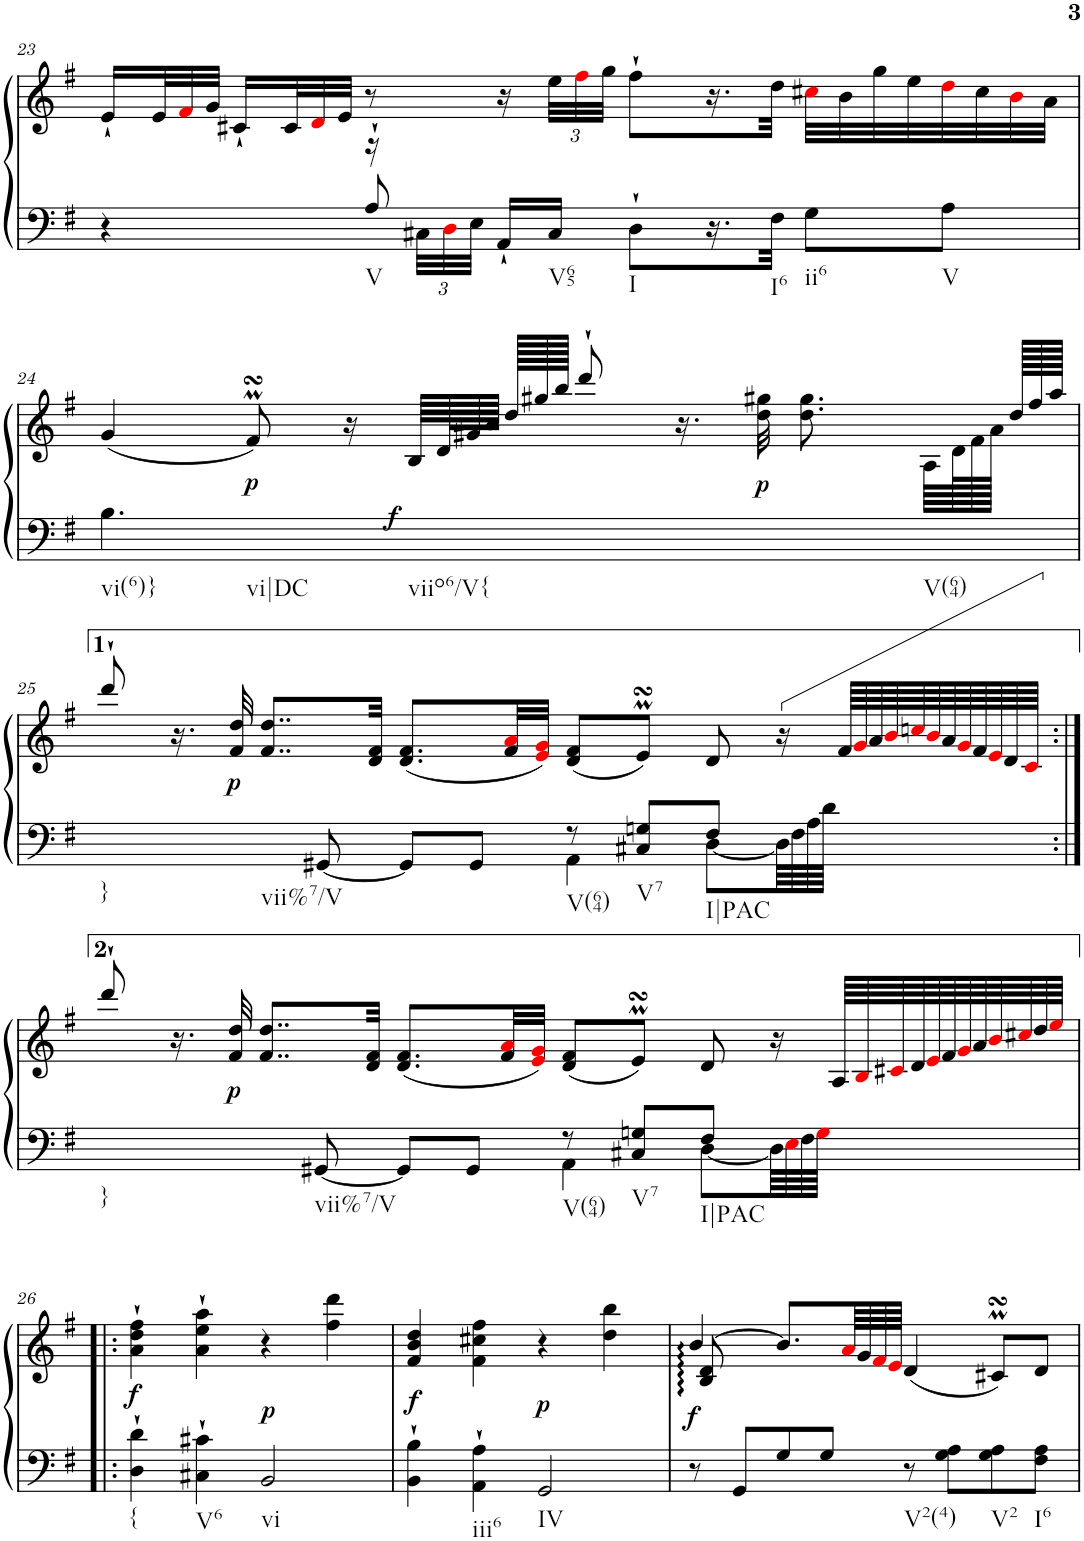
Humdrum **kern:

**kern	**kern	**dynam
*part1	*part1	*part1
*staff2	*staff1	*staff1/2
*I"Harpsichord	*	*
*I'Hch.	*	*
!!LO:PB:g=z
*clefF4	*clefG2	*
*k[f#]	*k[f#]	*
*G:	*G:	*
*M4/4	*M4/4	*
*met(c)	*met(c)	*
=23	=23	=23
*^	*	*
4r	4ryy	16e`/LL	.
*	*	*Xtuplet	*
.	.	48e/L	.
.	.	48f#i/	.
.	.	48g/JJJ	.
.	.	16c#X`/LL	.
.	.	48c#/L	.
.	.	48di/	.
.	.	48e/JJJ	.
!LO:TX:b:t=V	!	!	!
16r	8A`/	8r	.
*Xbrackettup	*	*	*
48C#X\LLL	.	.	.
48Di\	.	.	.
48E\JJJ	.	.	.
16AA`/LL	2ryy	16r	.
*	*	*tuplet	*
*	*	*Xbrackettup	*
!LO:TX:b:t=V65	!	!	!
16C#/JJ	.	48ee\LLL	.
.	.	48ff#i\	.
.	.	48gg\JJJ	.
!LO:TX:b:t=I	!	!	!
8D`\L	.	8ff#`\L	.
16.r	.	16.r	.
!LO:TX:b:t=I6	!	!	!
32F#\JJk	.	32dd\JJk	.
!LO:TX:b:t=ii6	!	!	!
8G\L	.	32cc#Xi\LLL	.
.	.	32b\	.
.	.	32gg\	.
.	.	32ee\	.
!LO:TX:b:t=V	!	!	!
8A\J	8ryy	32ddi\	.
.	.	32cc#\	.
.	.	32bi\	.
.	.	32a\JJJ	.
*v	*v	*	*
!!LO:LB:g=z
=24	=24	=24
*	*^	*
!LO:TX:b:t=vi(6)}	!	!	!
!LO:TX:b:t=vi|DC	!	!	!
4.B\	(<4g/	4..ryy	.
!	!	!	!LO:DY:b
.	8f#msSsS/)	.	p
16ryy	16r	.	.
!LO:TX:b:t=viio6/V{	!	!	!
!	!	!	!LO:DY:a=2
128ryy	32ryy	64B/LLLL	f
.	.	128d/L	.
.	.	128g#X/	.
.	128ryy	128b/JJJJJ	.
64.ryy	128dd/LLLLL	2ryy	.
.	128gg#X/	.	.
.	128bb/JJJJJ	.	.
!LO:TX:b:t=V(64)	!	!	!
2ryy	8ddd`>/	.	.
.	16.r	.	.
!	!	!	!LO:DY:b
.	32dd\ 32gg#X\	.	p
.	8.dd\ 8.gg#\	.	.
.	64A\LLLL	.	.
.	128d\L	.	.
.	128f#\	.	.
.	128a\JJJJJ	.	.
.	128dd/LLLLL	64.ryy	.
.	128ff#/	.	.
.	128aa/JJJJJ	.	.
!!LO:LB:g=z	!!
=25	=25	=25	=25
*^	*	*	*
!LO:TX:b:t=}	!	!	!	!
4ryy	2ryy	8ddd`>/	64ryy	.
*	*	*v	*v	*
.	.	16.r	.
!	!	!	!LO:DY:b
.	.	32f#/ 32dd/	p
!LO:TX:b:t=vii%7/V	!	!	!
8ryy	.	8..f#/ 8..dd/L	.
[8GG#X/	.	.	.
.	.	32d/ 32f#/Jkk	.
8GG#/L]	4ryy	(<8.d/ 8.f#/L	.
8GG#/J	.	.	.
.	.	32f#/ 32ai/LL	.
.	.	32ei/ 32gi/JJJ)	.
!LO:TX:b:t=V(64)	!	!	!
8r	4AA\	(<8d/ 8f#/L	.
!LO:TX:b:t=V7	!	!	!
8C#X/ 8Gn/L	.	8eMsSSS/J)	.
!LO:TX:b:t=I|PAC	!	!	!
8F#/J	[8D\L	8d/	.
*	*Xtuplet	*	*
16ryy	384.D\LLL]	16r	.
.	384.F#\	.	.
.	384.A\	.	.
.	384.d\JJJJ	.	.
*	*	*^	*
.	32.ryy	.	384.f#/LLLL	.
.	.	.	384.gi/	.
.	.	.	384.a/	.
.	.	.	384.bi/	.
.	.	.	384.ccni/	.
.	.	.	384.bi/	.
.	.	.	384.a/	.
.	.	.	384.gi/	.
.	.	.	384.f#/	.
.	.	.	384.ei/	.
.	.	.	384.d/	.
.	.	.	384.ci/JJJJ	.
!!LO:LB:g=z	!!
=25X1:|!	=25X1:|!	=25X1:|!	=25X1:|!	=25X1:|!
!LO:TX:b:t=}	!	!	!	!
4ryy	2ryy	8ddd`>/	64ryy	.
*	*	*v	*v	*
.	.	16.r	.
!	!	!	!LO:DY:b
.	.	32f#/ 32dd/	p
8ryy	.	8..f#/ 8..dd/L	.
!LO:TX:b:t=vii%7/V	!	!	!
[8GG#X/	.	.	.
.	.	32d/ 32f#/Jkk	.
8GG#/L]	4ryy	(<8.d/ 8.f#/L	.
8GG#/J	.	.	.
.	.	32f#/ 32ai/LL	.
.	.	32ei/ 32gi/JJJ)	.
!LO:TX:b:t=V(64)	!	!	!
8r	4AA\	(<8d/ 8f#/L	.
!LO:TX:b:t=V7	!	!	!
8C#X/ 8Gn/L	.	8eMsSSS/J)	.
!LO:TX:b:t=I|PAC	!	!	!
8F#/J	[8D\L	8d/	.
16ryy	384.D\LLL]	16r	.
.	384.Ei\	.	.
.	384.F#\	.	.
.	384.Gi\JJJJ	.	.
*	*	*^	*
.	32.ryy	.	384.A/LLLL	.
.	.	.	384.Bi/	.
.	.	.	384.c#Xi/	.
.	.	.	384.d/	.
.	.	.	384.ei/	.
.	.	.	384.f#/	.
.	.	.	384.gi/	.
.	.	.	384.a/	.
.	.	.	384.bi/	.
.	.	.	384.cc#Xi/	.
.	.	.	384.dd/	.
.	.	.	384.eei/JJJJ	.
*v	*v	*	*	*
!!LO:LB:g=z
=26!|:	=26!|:	=26!|:	=26!|:
!LO:TX:b:t={	!	!	!
!	!	!	!LO:DY:b
*	*v	*v	*
4D\` 4d\`	4a\` 4dd\` 4ff#\`	f
!LO:TX:b:t=V6	!	!
4C#X\` 4c#X\`	4a\` 4ee\` 4aa\`	.
!LO:TX:b:t=vi	!	!
!	!	!LO:DY:b
2BB/	4r	p
.	4ff#\ 4ddd\	.
=27	=27	=27
!	!	!LO:DY:b
4BB\` 4B\`	4f#/ 4b/ 4dd/	f
!LO:TX:b:t=iii6	!	!
4AA\` 4A\`	4f#\ 4cc#X\ 4ff#\	.
!LO:TX:b:t=IV	!	!
!	!	!LO:DY:b
2GG/	4r	p
.	4dd\ 4bb\	.
=28	=28	=28
*	*^	*
!	!	!	!LO:DY:b
8r	[4b/	8B/ 8d/	f
8GG/L	.	2..ryy	.
8G/	8.b/L]	.	.
8G/J	.	.	.
.	64ai/LLL	.	.
.	64g/	.	.
.	64f#i/	.	.
.	64ei/JJJJ	.	.
!LO:TX:b:t=V2(4)	!	!	!
8r	(<4d/	.	.
8G\ 8A\L	.	.	.
!LO:TX:b:t=V2	!	!	!
8G\ 8A\	8c#XsSsSm/L)	.	.
!LO:TX:b:t=I6	!	!	!
8F#\ 8A\J	8d/J	.	.
*	*v	*v	*
=	=	=
*-	*-	*-
